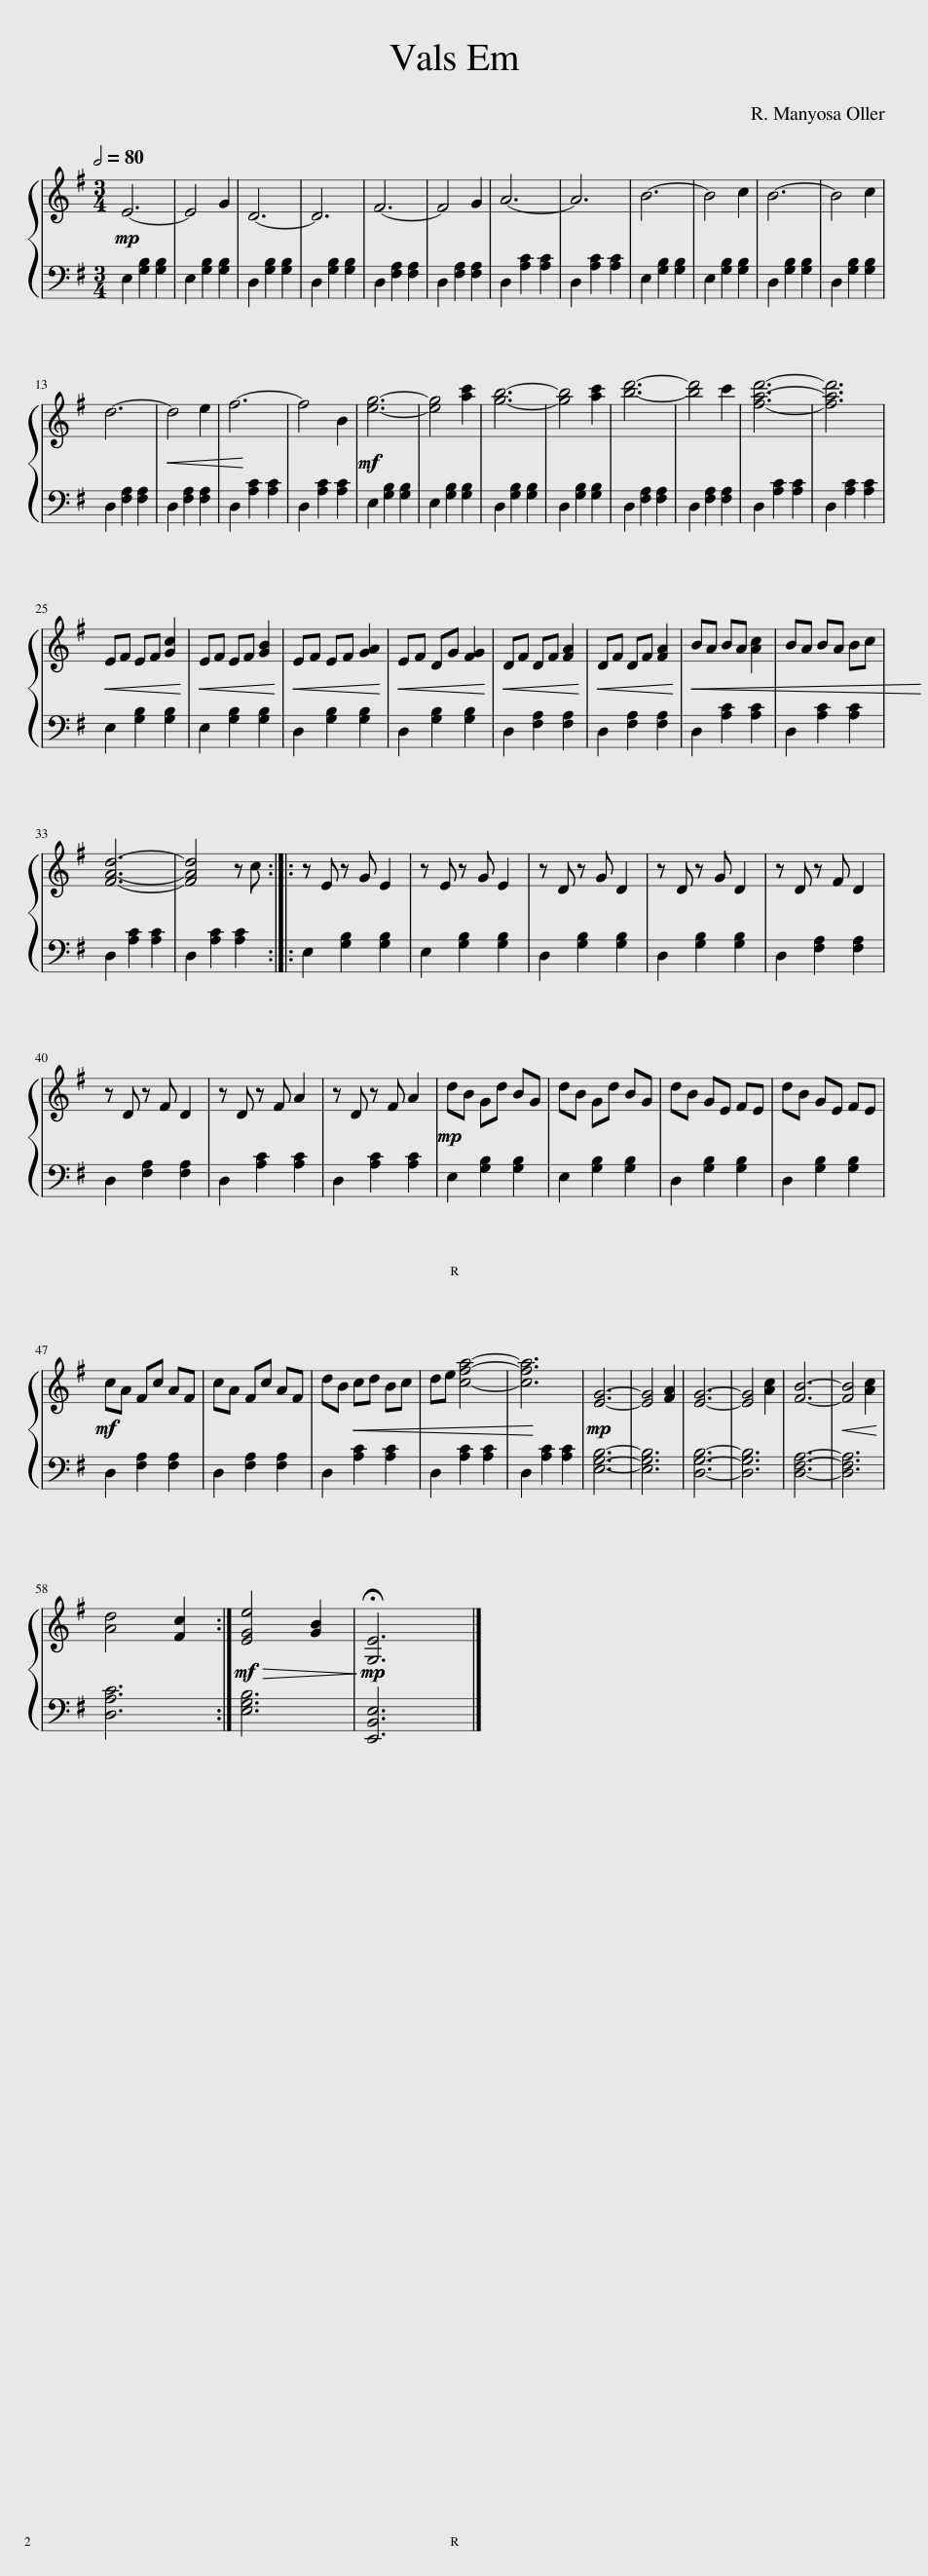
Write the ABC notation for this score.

X:1
%%score { 1 | 2 }
L:1/8
Q:1/2=80
M:3/4
I:linebreak $
K:G
V:1 treble
V:2 bass
V:1
!mp! E6- | E4 G2 | D6- | D6 | F6- | %5
 F4 G2 | A6- | A6 | B6- | B4 c2 | %10
 B6- | B4 c2 |$ d6- |!<(! d4 e2!<)! | f6- | %15
 f4 B2 |!mf! [eg]6- | [eg]4 [ac']2 | [gb]6- | [gb]4 [ac']2 | %20
 [bd']6- | [bd']4 c'2 | [fad']6- | [fad']6 |$!<(! EF EF [Gc]2!<)! | %25
!<(! EF EF [GB]2!<)! |!<(! EF EF [GA]2!<)! |!<(! EF DG [FG]2!<)! |!<(! DF DF [FA]2!<)! |!<(! DF DF [FA]2!<)! | %30
!<(! BA BA [Ac]2!<)! | BA BA Bc |$ [FAd]6- | [FAd]4 z c :: z E z G E2 | %35
 z E z G E2 | z D z G D2 | z D z G D2 | z D z F D2 |$ z D z F D2 | %40
 z D z F A2 | z D z F A2 |!mp! dB Gd BG | dB Gd BG | dB GE FE | %45
 dB GE FE |$!mf! cA Fc AF | cA Fc AF | dB!<(! cd Bc!<)! | de [cfa]4- | %50
 [cfa]6 |!mp! [EG]6- | [EG]4 [FA]2 | [EG]6- | [EG]4 [Ac]2 | %55
 [FB]6- |!<(! [FB]4 [Ac]2!<)! |$ [Ad]4 [Fc]2 :|!mf!!>(! [EGe]4 [GB]2!>)! |!mp! !fermata![G,E]6 |] %60
V:2
 E,2 [G,B,]2 [G,B,]2 | E,2 [G,B,]2 [G,B,]2 | D,2 [G,B,]2 [G,B,]2 | D,2 [G,B,]2 [G,B,]2 | D,2 [F,A,]2 [F,A,]2 | %5
 D,2 [F,A,]2 [F,A,]2 | D,2 [A,C]2 [A,C]2 | D,2 [A,C]2 [A,C]2 | E,2 [G,B,]2 [G,B,]2 | E,2 [G,B,]2 [G,B,]2 | %10
 D,2 [G,B,]2 [G,B,]2 | D,2 [G,B,]2 [G,B,]2 |$ D,2 [F,A,]2 [F,A,]2 | D,2 [F,A,]2 [F,A,]2 | D,2 [A,C]2 [A,C]2 | %15
 D,2 [A,C]2 [A,C]2 | E,2 [G,B,]2 [G,B,]2 | E,2 [G,B,]2 [G,B,]2 | D,2 [G,B,]2 [G,B,]2 | D,2 [G,B,]2 [G,B,]2 | %20
 D,2 [F,A,]2 [F,A,]2 | D,2 [F,A,]2 [F,A,]2 | D,2 [A,C]2 [A,C]2 | D,2 [A,C]2 [A,C]2 |$ E,2 [G,B,]2 [G,B,]2 | %25
 E,2 [G,B,]2 [G,B,]2 | D,2 [G,B,]2 [G,B,]2 | D,2 [G,B,]2 [G,B,]2 | D,2 [F,A,]2 [F,A,]2 | D,2 [F,A,]2 [F,A,]2 | %30
 D,2 [A,C]2 [A,C]2 | D,2 [A,C]2 [A,C]2 |$ D,2 [A,C]2 [A,C]2 | D,2 [A,C]2 [A,C]2 :: E,2 [G,B,]2 [G,B,]2 | %35
 E,2 [G,B,]2 [G,B,]2 | D,2 [G,B,]2 [G,B,]2 | D,2 [G,B,]2 [G,B,]2 | D,2 [F,A,]2 [F,A,]2 |$ D,2 [F,A,]2 [F,A,]2 | %40
 D,2 [A,C]2 [A,C]2 | D,2 [A,C]2 [A,C]2 | E,2 [G,B,]2 [G,B,]2 | E,2 [G,B,]2 [G,B,]2 | D,2 [G,B,]2 [G,B,]2 | %45
 D,2 [G,B,]2 [G,B,]2 |$ D,2 [F,A,]2 [F,A,]2 | D,2 [F,A,]2 [F,A,]2 | D,2 [A,C]2 [A,C]2 | D,2 [A,C]2 [A,C]2 | %50
 D,2 [A,C]2 [A,C]2 | [E,G,B,]6- | [E,G,B,]6 | [D,G,B,]6- | [D,G,B,]6 | %55
 [D,F,A,]6- | [D,F,A,]6 |$ [D,A,C]6 :| [E,G,B,]6 | [E,,B,,E,]6 |] %60
